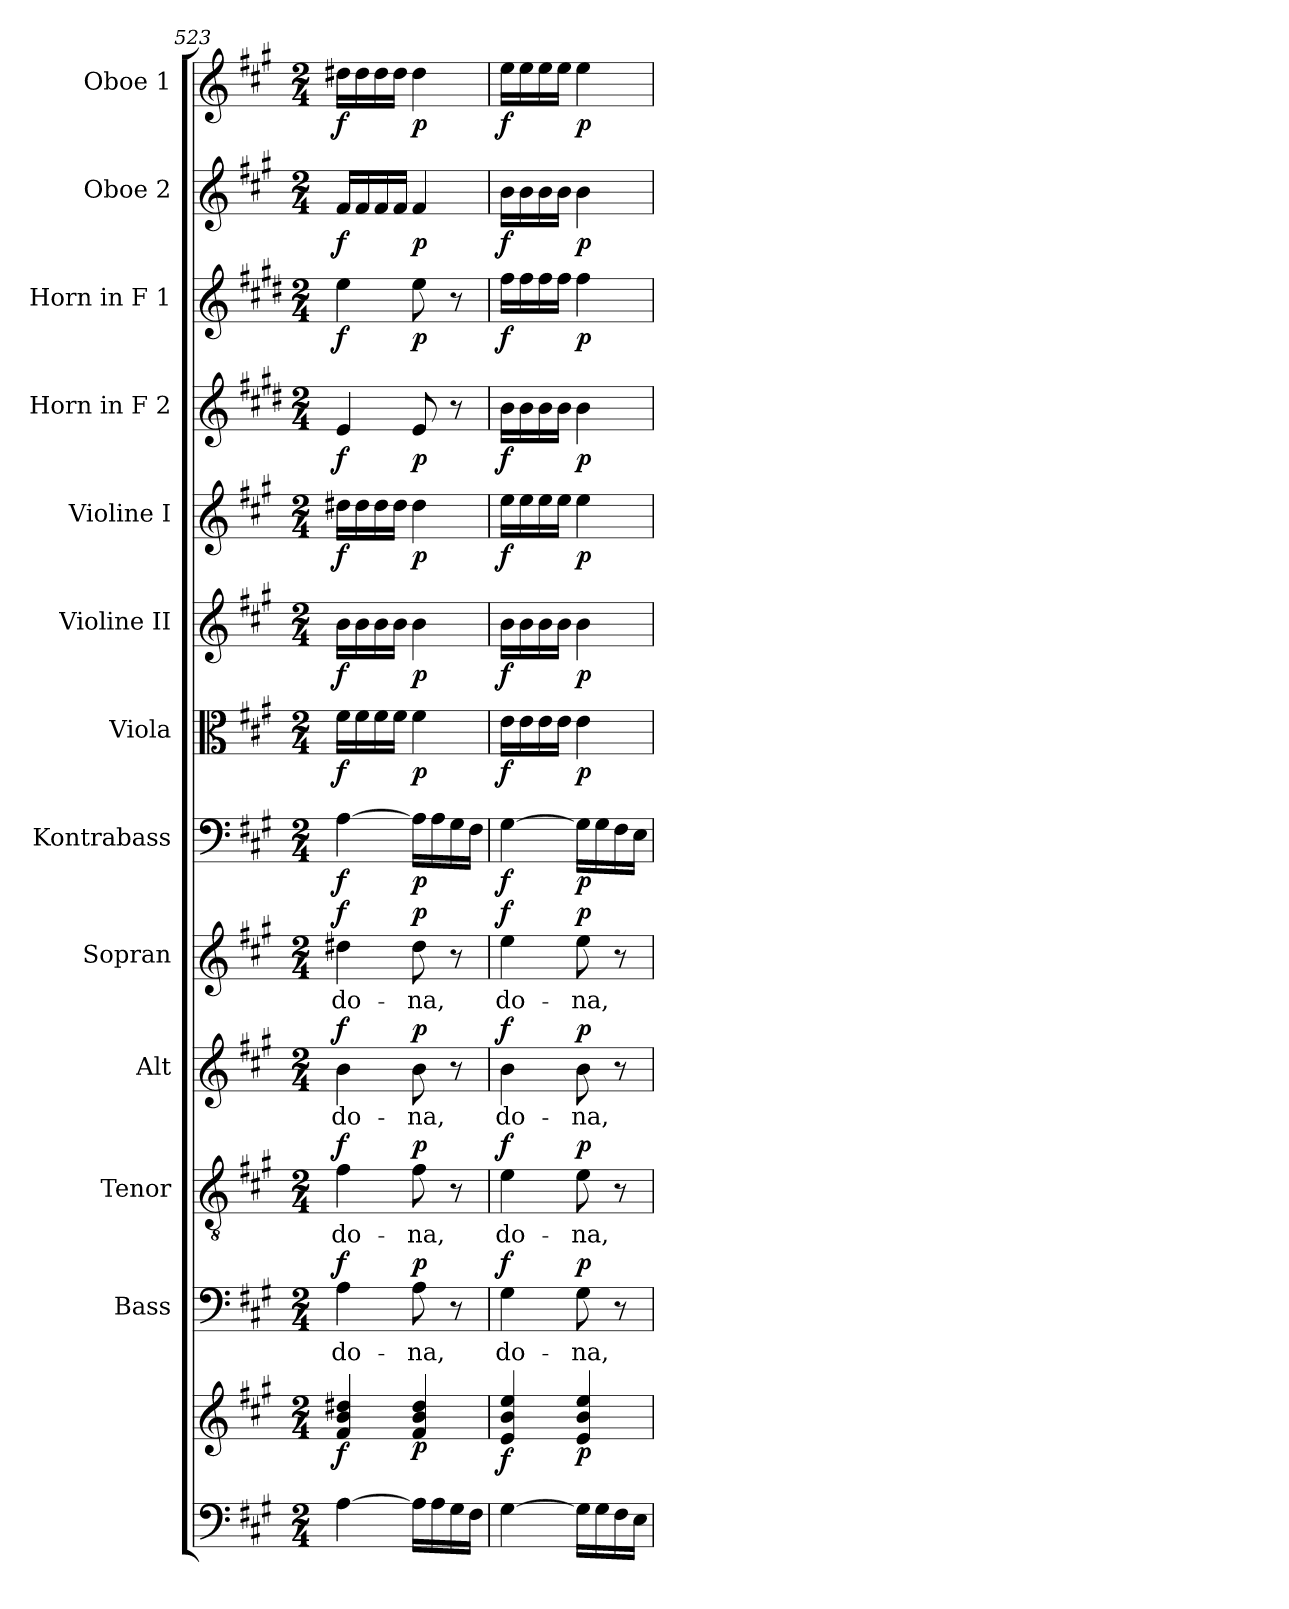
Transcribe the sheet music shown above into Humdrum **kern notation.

**kern	**kern	**dynam	**kern	**text	**dynam	**kern	**text	**dynam	**kern	**text	**dynam	**kern	**text	**dynam	**kern	**dynam	**kern	**dynam	**kern	**dynam	**kern	**dynam	**kern	**dynam	**kern	**dynam	**kern	**dynam	**kern	**dynam
*part13	*part13	*part13	*part12	*part12	*part12	*part11	*part11	*part11	*part10	*part10	*part10	*part9	*part9	*part9	*part8	*part8	*part7	*part7	*part6	*part6	*part5	*part5	*part4	*part4	*part3	*part3	*part2	*part2	*part1	*part1
*staff14	*staff13	*staff13/14	*staff12	*staff12	*staff12	*staff11	*staff11	*staff11	*staff10	*staff10	*staff10	*staff9	*staff9	*staff9	*staff8	*staff8	*staff7	*staff7	*staff6	*staff6	*staff5	*staff5	*staff4	*staff4	*staff3	*staff3	*staff2	*staff2	*staff1	*staff1
*	*	*	*I"Bass	*	*	*I"Tenor	*	*	*I"Alt	*	*	*I"Sopran	*	*	*I"Kontrabass	*	*I"Viola	*	*I"Violine II	*	*I"Violine I	*	*I"Horn in F 2	*	*I"Horn in F 1	*	*I"Oboe 2	*	*I"Oboe 1	*
*	*	*	*I'B.	*	*	*I'T.	*	*	*I'A.	*	*	*I'S.	*	*	*I'Kb.	*	*I'Vla.	*	*I'Vl. II	*	*I'Vl. I	*	*	*	*	*	*I'Ob.. 2	*	*I'Ob. 1	*
*clefF4	*clefG2	*	*clefF4	*	*	*clefGv2	*	*	*clefG2	*	*	*clefG2	*	*	*clefF4	*	*clefC3	*	*clefG2	*	*clefG2	*	*clefG2	*	*clefG2	*	*clefG2	*	*clefG2	*
*	*	*	*	*	*	*	*	*	*	*	*	*	*	*	*ITrd7c12	*	*	*	*	*	*	*	*ITrd4c7	*	*ITrd4c7	*	*	*	*	*
*k[f#c#g#]	*k[f#c#g#]	*	*k[f#c#g#]	*	*	*k[f#c#g#]	*	*	*k[f#c#g#]	*	*	*k[f#c#g#]	*	*	*k[f#c#g#]	*	*k[f#c#g#]	*	*k[f#c#g#]	*	*k[f#c#g#]	*	*k[f#c#g#]	*	*k[f#c#g#]	*	*k[f#c#g#]	*	*k[f#c#g#]	*
*A:	*A:	*	*A:	*	*	*A:	*	*	*A:	*	*	*A:	*	*	*A:	*	*A:	*	*A:	*	*A:	*	*A:	*	*A:	*	*A:	*	*A:	*
*M2/4	*M2/4	*	*M2/4	*	*	*M2/4	*	*	*M2/4	*	*	*M2/4	*	*	*M2/4	*	*M2/4	*	*M2/4	*	*M2/4	*	*M2/4	*	*M2/4	*	*M2/4	*	*M2/4	*
=523	=523	=523	=523	=523	=523	=523	=523	=523	=523	=523	=523	=523	=523	=523	=523	=523	=523	=523	=523	=523	=523	=523	=523	=523	=523	=523	=523	=523	=523	=523
!	!	!LO:DY:b	!	!LO:LY:b	!LO:DY:a	!	!LO:LY:b	!LO:DY:a	!	!LO:LY:b	!LO:DY:a	!	!LO:LY:b	!LO:DY:a	!	!LO:DY:b	!	!LO:DY:b	!	!LO:DY:b	!	!LO:DY:b	!	!LO:DY:b	!	!LO:DY:b	!	!LO:DY:b	!	!LO:DY:b
[4A\	4f#/ 4b/ 4dd#X/	f	4A\	do-	f	4f#\	do-	f	4b\	do-	f	4dd#X\	do-	f	[4AA\	f	16f#\LL	f	16b\LL	f	16dd#X\LL	f	4A/	f	4a\	f	16f#/LL	f	16dd#X\LL	f
.	.	.	.	.	.	.	.	.	.	.	.	.	.	.	.	.	16f#\	.	16b\	.	16dd#\	.	.	.	.	.	16f#/	.	16dd#\	.
.	.	.	.	.	.	.	.	.	.	.	.	.	.	.	.	.	16f#\	.	16b\	.	16dd#\	.	.	.	.	.	16f#/	.	16dd#\	.
.	.	.	.	.	.	.	.	.	.	.	.	.	.	.	.	.	16f#\JJ	.	16b\JJ	.	16dd#\JJ	.	.	.	.	.	16f#/JJ	.	16dd#\JJ	.
!	!	!LO:DY:b	!	!LO:LY:b	!LO:DY:a	!	!LO:LY:b	!LO:DY:a	!	!LO:LY:b	!LO:DY:a	!	!LO:LY:b	!LO:DY:a	!	!LO:DY:b	!	!LO:DY:b	!	!LO:DY:b	!	!LO:DY:b	!	!LO:DY:b	!	!LO:DY:b	!	!LO:DY:b	!	!LO:DY:b
16A\LL]	4f#/ 4b/ 4dd#/	p	8A\	-na,	p	8f#\	-na,	p	8b\	-na,	p	8dd#\	-na,	p	16AA\LL]	p	4f#\	p	4b\	p	4dd#\	p	8A/	p	8a\	p	4f#/	p	4dd#\	p
16A\	.	.	.	.	.	.	.	.	.	.	.	.	.	.	16AA\	.	.	.	.	.	.	.	.	.	.	.	.	.	.	.
16G#\	.	.	8r	.	.	8r	.	.	8r	.	.	8r	.	.	16GG#\	.	.	.	.	.	.	.	8r	.	8r	.	.	.	.	.
16F#\JJ	.	.	.	.	.	.	.	.	.	.	.	.	.	.	16FF#\JJ	.	.	.	.	.	.	.	.	.	.	.	.	.	.	.
=524	=524	=524	=524	=524	=524	=524	=524	=524	=524	=524	=524	=524	=524	=524	=524	=524	=524	=524	=524	=524	=524	=524	=524	=524	=524	=524	=524	=524	=524	=524
!	!	!LO:DY:b	!	!LO:LY:b	!LO:DY:a	!	!LO:LY:b	!LO:DY:a	!	!LO:LY:b	!LO:DY:a	!	!LO:LY:b	!LO:DY:a	!	!LO:DY:b	!	!LO:DY:b	!	!LO:DY:b	!	!LO:DY:b	!	!LO:DY:b	!	!LO:DY:b	!	!LO:DY:b	!	!LO:DY:b
[4G#\	4e/ 4b/ 4ee/	f	4G#\	do-	f	4e\	do-	f	4b\	do-	f	4ee\	do-	f	[4GG#\	f	16e\LL	f	16b\LL	f	16ee\LL	f	16e\LL	f	16b\LL	f	16b\LL	f	16ee\LL	f
.	.	.	.	.	.	.	.	.	.	.	.	.	.	.	.	.	16e\	.	16b\	.	16ee\	.	16e\	.	16b\	.	16b\	.	16ee\	.
.	.	.	.	.	.	.	.	.	.	.	.	.	.	.	.	.	16e\	.	16b\	.	16ee\	.	16e\	.	16b\	.	16b\	.	16ee\	.
.	.	.	.	.	.	.	.	.	.	.	.	.	.	.	.	.	16e\JJ	.	16b\JJ	.	16ee\JJ	.	16e\JJ	.	16b\JJ	.	16b\JJ	.	16ee\JJ	.
!	!	!LO:DY:b	!	!LO:LY:b	!LO:DY:a	!	!LO:LY:b	!LO:DY:a	!	!LO:LY:b	!LO:DY:a	!	!LO:LY:b	!LO:DY:a	!	!LO:DY:b	!	!LO:DY:b	!	!LO:DY:b	!	!LO:DY:b	!	!LO:DY:b	!	!LO:DY:b	!	!LO:DY:b	!	!LO:DY:b
16G#\LL]	4e/ 4b/ 4ee/	p	8G#\	-na,	p	8e\	-na,	p	8b\	-na,	p	8ee\	-na,	p	16GG#\LL]	p	4e\	p	4b\	p	4ee\	p	4e\	p	4b\	p	4b\	p	4ee\	p
16G#\	.	.	.	.	.	.	.	.	.	.	.	.	.	.	16GG#\	.	.	.	.	.	.	.	.	.	.	.	.	.	.	.
16F#\	.	.	8r	.	.	8r	.	.	8r	.	.	8r	.	.	16FF#\	.	.	.	.	.	.	.	.	.	.	.	.	.	.	.
16E\JJ	.	.	.	.	.	.	.	.	.	.	.	.	.	.	16EE\JJ	.	.	.	.	.	.	.	.	.	.	.	.	.	.	.
=	=	=	=	=	=	=	=	=	=	=	=	=	=	=	=	=	=	=	=	=	=	=	=	=	=	=	=	=	=	=
*-	*-	*-	*-	*-	*-	*-	*-	*-	*-	*-	*-	*-	*-	*-	*-	*-	*-	*-	*-	*-	*-	*-	*-	*-	*-	*-	*-	*-	*-	*-
